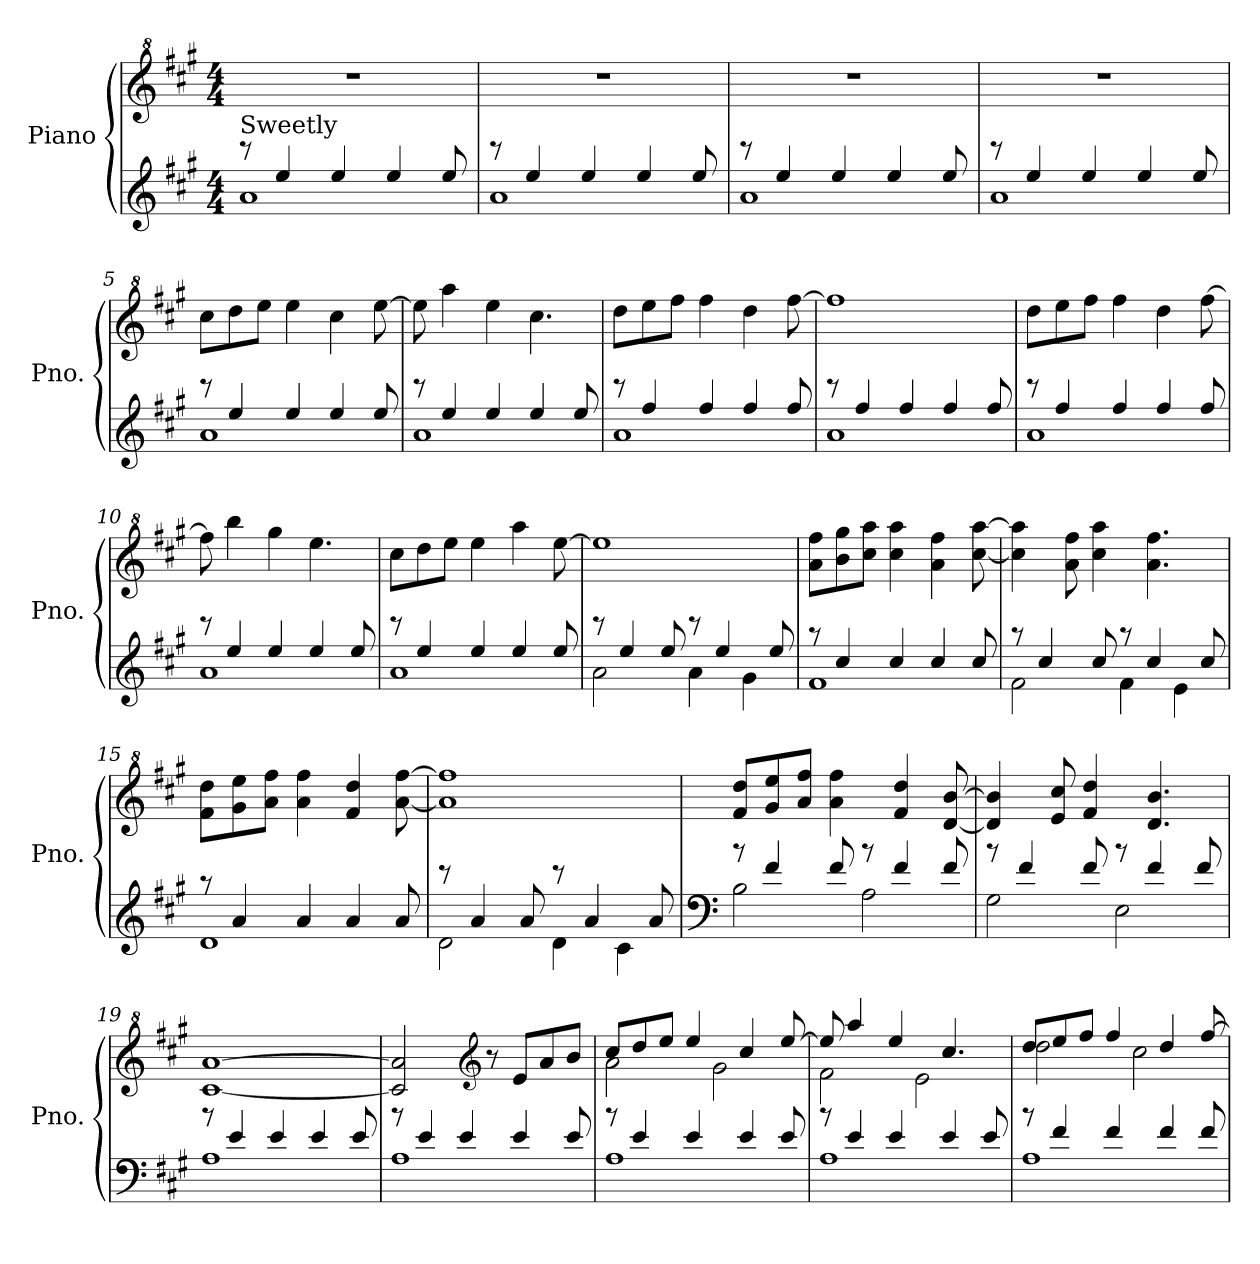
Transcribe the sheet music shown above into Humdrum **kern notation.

**kern	**kern
*part1	*part1
*staff2	*staff1
*I"Piano	*
*I'Pno.	*
*clefG2	*clefG^2
*k[f#c#g#]	*k[f#c#g#]
*M4/4	*M4/4
=1	=1
*^	*
!LO:TX:a:t=Sweetly	!	!
1a	8rccc	1r
.	4ee/	.
.	4ee/	.
.	4ee/	.
.	8ee/	.
=2	=2	=2
1a	8rccc	1r
.	4ee/	.
.	4ee/	.
.	4ee/	.
.	8ee/	.
=3	=3	=3
1a	8rccc	1r
.	4ee/	.
.	4ee/	.
.	4ee/	.
.	8ee/	.
=4	=4	=4
1a	8rccc	1r
.	4ee/	.
.	4ee/	.
.	4ee/	.
.	8ee/	.
=5	=5	=5
1a	8rccc	8ccc#\L
.	4ee/	8ddd\
.	.	8eee\J
.	4ee/	4eee\
.	4ee/	4ccc#\
.	8ee/	[8eee\
!!LO:LB:g=z
=6	=6	=6
1a	8rccc	8eee\]
.	4ee/	4aaa\
.	4ee/	4eee\
.	4ee/	4.ccc#\
.	8ee/	.
=7	=7	=7
1a	8rccc	8ddd\L
.	4ff#/	8eee\
.	.	8fff#\J
.	4ff#/	4fff#\
.	4ff#/	4ddd\
.	8ff#/	[8fff#\
=8	=8	=8
1a	8rccc	1fff#]
.	4ff#/	.
.	4ff#/	.
.	4ff#/	.
.	8ff#/	.
=9	=9	=9
1a	8rccc	8ddd\L
.	4ff#/	8eee\
.	.	8fff#\J
.	4ff#/	4fff#\
.	4ff#/	4ddd\
.	8ff#/	[8fff#\
=10	=10	=10
1a	8rccc	8fff#\]
.	4ee/	4bbb\
.	4ee/	4ggg#\
.	4ee/	4.eee\
.	8ee/	.
!!LO:LB:g=z
=11	=11	=11
1a	8rccc	8ccc#\L
.	4ee/	8ddd\
.	.	8eee\J
.	4ee/	4eee\
.	4ee/	4aaa\
.	8ee/	[8eee\
=12	=12	=12
2a\	8rccc	1eee]
.	4ee/	.
.	8ee/	.
4a\	8rccc	.
.	4ee/	.
4g#\	.	.
.	8ee/	.
=13	=13	=13
1f#	8raa	8aa\ 8fff#\L
.	4cc#/	8bb\ 8ggg#\
.	.	8ccc#\ 8aaa\J
.	4cc#/	4ccc#\ 4aaa\
.	4cc#/	4aa\ 4fff#\
.	8cc#/	[8ccc#\ [8aaa\
=14	=14	=14
2f#\	8raa	4ccc#\] 4aaa\]
.	4cc#/	.
.	.	8aa\ 8fff#\
.	8cc#/	4ccc#\ 4aaa\
4f#\	8raa	.
.	4cc#/	4.aa\ 4.fff#\
4e\	.	.
.	8cc#/	.
=15	=15	=15
1d	8raa	8ff#\ 8ddd\L
.	4a/	8gg#\ 8eee\
.	.	8aa\ 8fff#\J
.	4a/	4aa\ 4fff#\
.	4a/	4ff#/ 4ddd/
.	8a/	[8aa\ [8fff#\
!!LO:LB:g=z
=16	=16	=16
2d\	8rccc	1aa] 1fff#]
.	4a/	.
.	8a/	.
4d\	8rccc	.
.	4a/	.
4c#\	.	.
.	8a/	.
=17	=17	=17
*clefF4	*	*
2B\	8rb	8ff#/ 8ddd/L
.	4f#/	8gg#/ 8eee/
.	.	8aa/ 8fff#/J
.	8f#/	4aa\ 4fff#\
2A\	8rb	.
.	4f#/	4ff#/ 4ddd/
.	8f#/	[8dd/ [8bb/
=18	=18	=18
2G#\	8rb	4dd/] 4bb/]
.	4f#/	.
.	.	8ee/ 8ccc#/
.	8f#/	4ff#/ 4ddd/
2E\	8rb	.
.	4f#/	4.dd/ 4.bb/
.	8f#/	.
=19	=19	=19
1A	8rb	[1cc# [1aa
.	4e/	.
.	4e/	.
.	4e/	.
.	8e/	.
!!LO:LB:g=z
=20	=20	=20
1A	8rb	2cc#/] 2aa/]
.	4e/	.
*	*	*clefG2
.	4e/	.
.	.	8r
.	4e/	8e/L
.	.	8a/
.	8e/	8b/J
=21	=21	=21
*	*	*^
1A	8rb	8cc#/L	2a\
.	4e/	8dd/	.
.	.	8ee/J	.
.	4e/	4ee/	.
.	.	.	2g#\
.	4e/	4cc#/	.
.	8e/	[8ee/	.
=22	=22	=22	=22
1A	8rb	8ee/]	2f#\
.	4e/	4aa/	.
.	4e/	4ee/	.
.	.	.	2e\
.	4e/	4.cc#/	.
.	8e/	.	.
=23	=23	=23	=23
1A	8rb	8dd/L	2dd\
.	4f#/	8ee/	.
.	.	8ff#/J	.
.	4f#/	4ff#/	.
.	.	.	2cc#\
.	4f#/	4dd/	.
.	8f#/	[8ff#/	.
*v	*v	*	*
*	*v	*v
=	=
*-	*-
